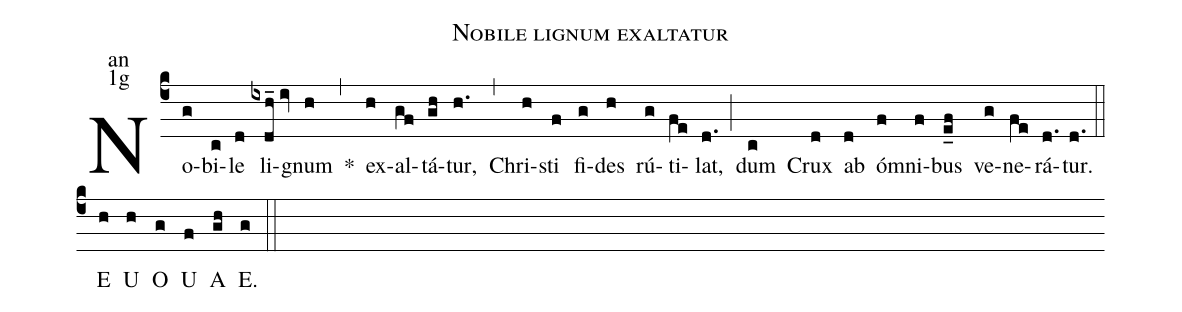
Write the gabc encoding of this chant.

name:Nobile lignum exaltatur;
office-part:an;
mode:1g;
%%
(c4) No(g)bi(c)le(d) li(ixdh_//iv)gnum(h) <sp>*</sp>(,) ex(h)al(gf)tá(gh)tur,(h.) (,)
Chri(h)sti(f) fi(g)des(h) rú(g)ti(fe)lat,(d.) (;)
dum(c) Crux(d) ab(d) ó(f)mni(f)bus(e_f) ve(g)ne(fe)rá(d.)tur.(d.) (::)
<eu> E(h) U(h) O(g) U(f) A(gh) E.(g) </eu> (::)
